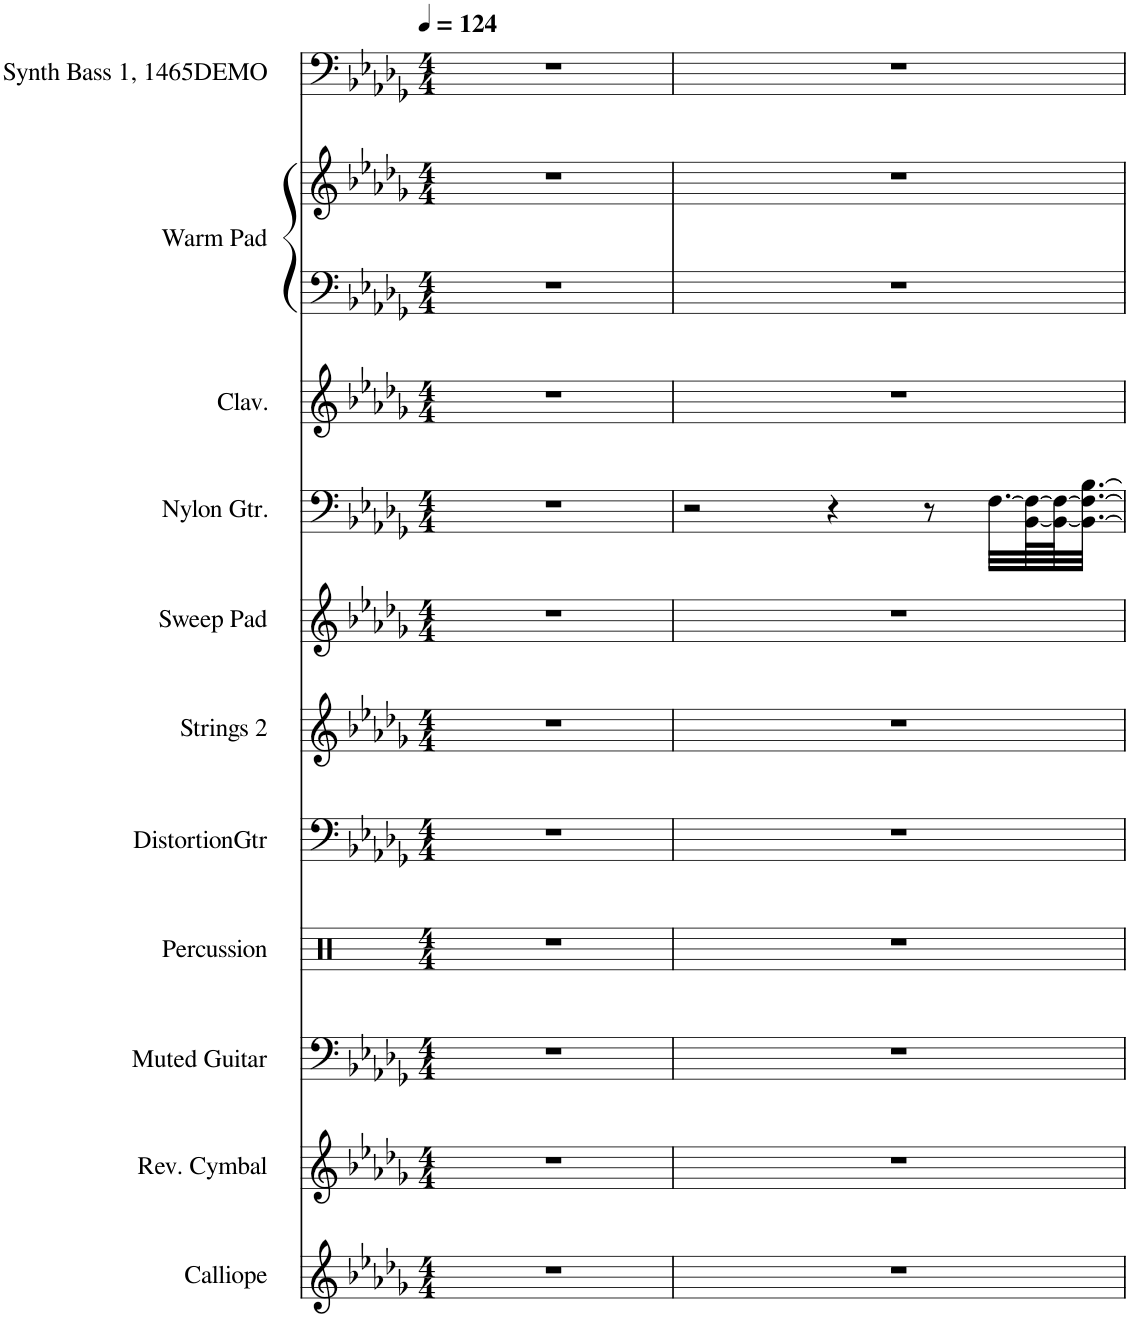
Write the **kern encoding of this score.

**kern	**kern	**kern	**kern	**kern	**kern	**kern	**kern	**kern	**kern	**kern	**kern
*part11	*part10	*part9	*part8	*part7	*part6	*part5	*part4	*part3	*part2	*part2	*part1
*staff12	*staff11	*staff10	*staff9	*staff8	*staff7	*staff6	*staff5	*staff4	*staff3	*staff2	*staff1
*I"Calliope	*I"Rev. Cymbal	*I"Muted Guitar	*I"Percussion	*I"DistortionGtr	*I"Strings 2	*I"Sweep Pad	*I"Nylon Gtr.	*I"Clav.	*I"Warm Pad	*	*I"Synth Bass 1, 1465DEMO
*	*	*	*	*	*I'Str	*	*	*I'Clv	*	*	*
*clefG2	*clefG2	*clefF4	*clefX	*clefF4	*clefG2	*clefG2	*clefF4	*clefG2	*clefF4	*clefG2	*clefF4
*k[b-e-a-d-g-]	*k[b-e-a-d-g-]	*k[b-e-a-d-g-]	*k[]	*k[b-e-a-d-g-]	*k[b-e-a-d-g-]	*k[b-e-a-d-g-]	*k[b-e-a-d-g-]	*k[b-e-a-d-g-]	*k[b-e-a-d-g-]	*k[b-e-a-d-g-]	*k[b-e-a-d-g-]
*M4/4	*M4/4	*M4/4	*M4/4	*M4/4	*M4/4	*M4/4	*M4/4	*M4/4	*M4/4	*M4/4	*M4/4
*MM124	*MM124	*MM124	*MM124	*MM124	*MM124	*MM124	*MM124	*MM124	*MM124	*MM124	*MM124
=1	=1	=1	=1	=1	=1	=1	=1	=1	=1	=1	=1
1r	1r	1r	1r	1r	1r	1r	1r	1r	1r	1r	1r
=2	=2	=2	=2	=2	=2	=2	=2	=2	=2	=2	=2
1r	1r	1r	1r	1r	1r	1r	2r	1r	1r	1r	1r
.	.	.	.	.	.	.	4r	.	.	.	.
.	.	.	.	.	.	.	8r	.	.	.	.
.	.	.	.	.	.	.	[32.F\LLL	.	.	.	.
.	.	.	.	.	.	.	[64BB-\ 64F\_L	.	.	.	.
.	.	.	.	.	.	.	64BB-\_ 64F\_J	.	.	.	.
.	.	.	.	.	.	.	32.BB-\_ 32.F\_ [32.B-\JJJ	.	.	.	.
=	=	=	=	=	=	=	=	=	=	=	=
*-	*-	*-	*-	*-	*-	*-	*-	*-	*-	*-	*-
